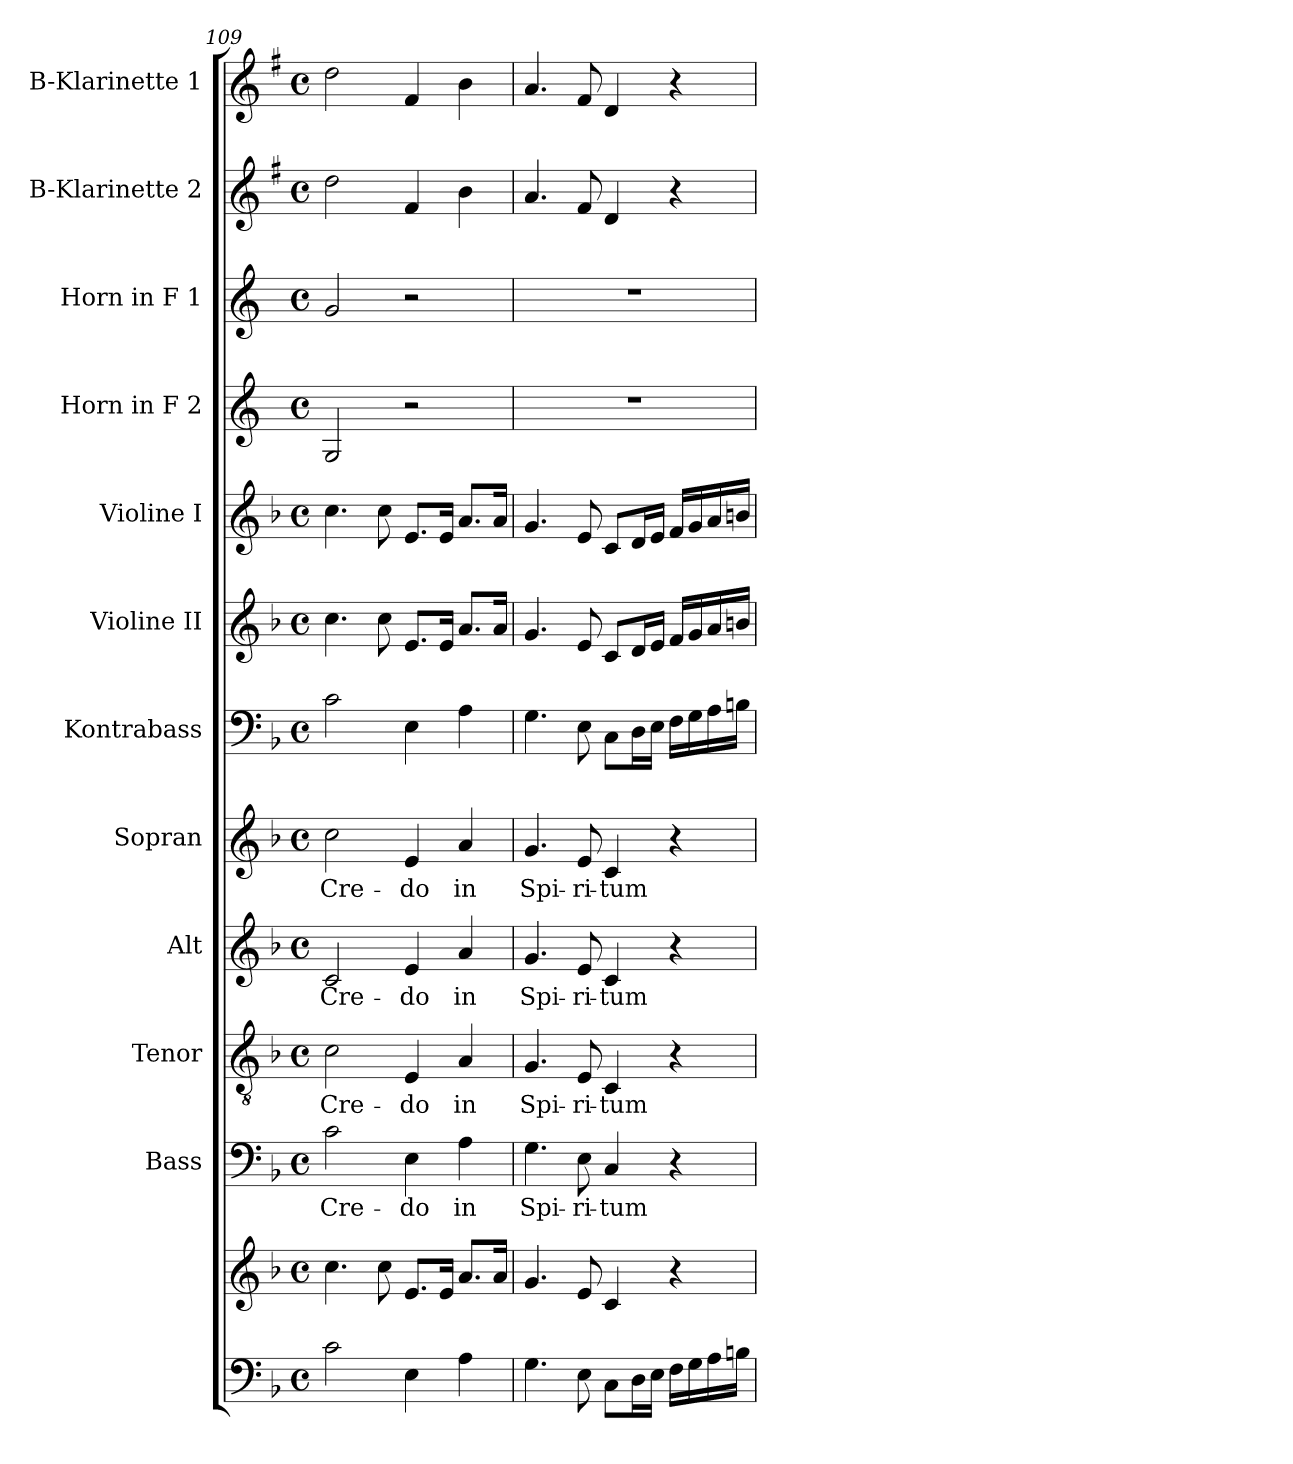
**kern	**kern	**kern	**text	**kern	**text	**kern	**text	**kern	**text	**kern	**kern	**kern	**kern	**kern	**kern	**kern
*part12	*part12	*part11	*part11	*part10	*part10	*part9	*part9	*part8	*part8	*part7	*part6	*part5	*part4	*part3	*part2	*part1
*staff13	*staff12	*staff11	*staff11	*staff10	*staff10	*staff9	*staff9	*staff8	*staff8	*staff7	*staff6	*staff5	*staff4	*staff3	*staff2	*staff1
*	*	*I"Bass	*	*I"Tenor	*	*I"Alt	*	*I"Sopran	*	*I"Kontrabass	*I"Violine II	*I"Violine I	*I"Horn in F 2	*I"Horn in F 1	*I"B-Klarinette 2	*I"B-Klarinette 1
*	*	*I'B.	*	*I'T.	*	*I'A.	*	*I'S.	*	*I'Kb.	*I'Vl. II	*I'Vl. I	*	*	*I'B Kl. 2	*I'B Kl. 1
!!LO:PB:g=z
*clefF4	*clefG2	*clefF4	*	*clefGv2	*	*clefG2	*	*clefG2	*	*clefF4	*clefG2	*clefG2	*clefG2	*clefG2	*clefG2	*clefG2
*	*	*	*	*	*	*	*	*	*	*ITrd7c12	*	*	*ITrd4c7	*ITrd4c7	*ITrd1c2	*ITrd1c2
*k[b-]	*k[b-]	*k[b-]	*	*k[b-]	*	*k[b-]	*	*k[b-]	*	*k[b-]	*k[b-]	*k[b-]	*k[b-]	*k[b-]	*k[b-]	*k[b-]
*F:	*F:	*F:	*	*F:	*	*F:	*	*F:	*	*F:	*F:	*F:	*F:	*F:	*F:	*F:
*M4/4	*M4/4	*M4/4	*	*M4/4	*	*M4/4	*	*M4/4	*	*M4/4	*M4/4	*M4/4	*M4/4	*M4/4	*M4/4	*M4/4
*met(c)	*met(c)	*met(c)	*	*met(c)	*	*met(c)	*	*met(c)	*	*met(c)	*met(c)	*met(c)	*met(c)	*met(c)	*met(c)	*met(c)
=109	=109	=109	=109	=109	=109	=109	=109	=109	=109	=109	=109	=109	=109	=109	=109	=109
!	!	!	!LO:LY:b	!	!LO:LY:b	!	!LO:LY:b	!	!LO:LY:b	!	!	!	!	!	!	!
2c\	4.cc\	2c\	Cre-	2c\	Cre-	2c/	Cre-	2cc\	Cre-	2C\	4.cc\	4.cc\	2C/	2c/	2cc\	2cc\
.	8cc\	.	.	.	.	.	.	.	.	.	8cc\	8cc\	.	.	.	.
!	!	!	!LO:LY:b	!	!LO:LY:b	!	!LO:LY:b	!	!LO:LY:b	!	!	!	!	!	!	!
4E\	8.e/L	4E\	-do	4E/	-do	4e/	-do	4e/	-do	4EE\	8.e/L	8.e/L	2r	2r	4e/	4e/
.	16e/Jk	.	.	.	.	.	.	.	.	.	16e/Jk	16e/Jk	.	.	.	.
!	!	!	!LO:LY:b	!	!LO:LY:b	!	!LO:LY:b	!	!LO:LY:b	!	!	!	!	!	!	!
4A\	8.a/L	4A\	in	4A/	in	4a/	in	4a/	in	4AA\	8.a/L	8.a/L	.	.	4a\	4a\
.	16a/Jk	.	.	.	.	.	.	.	.	.	16a/Jk	16a/Jk	.	.	.	.
=110	=110	=110	=110	=110	=110	=110	=110	=110	=110	=110	=110	=110	=110	=110	=110	=110
!	!	!	!LO:LY:b	!	!LO:LY:b	!	!LO:LY:b	!	!LO:LY:b	!	!	!	!	!	!	!
4.G\	4.g/	4.G\	Spi-	4.G/	Spi-	4.g/	Spi-	4.g/	Spi-	4.GG\	4.g/	4.g/	1r	1r	4.g/	4.g/
!	!	!	!LO:LY:b	!	!LO:LY:b	!	!LO:LY:b	!	!LO:LY:b	!	!	!	!	!	!	!
8E\	8e/	8E\	-ri-	8E/	-ri-	8e/	-ri-	8e/	-ri-	8EE\	8e/	8e/	.	.	8e/	8e/
!	!	!	!LO:LY:b	!	!LO:LY:b	!	!LO:LY:b	!	!LO:LY:b	!	!	!	!	!	!	!
8C\L	4c/	4C/	-tum	4C/	-tum	4c/	-tum	4c/	-tum	8CC\L	8c/L	8c/L	.	.	4c/	4c/
16D\L	.	.	.	.	.	.	.	.	.	16DD\L	16d/L	16d/L	.	.	.	.
16E\JJ	.	.	.	.	.	.	.	.	.	16EE\JJ	16e/JJ	16e/JJ	.	.	.	.
16F\LL	4r	4r	.	4r	.	4r	.	4r	.	16FF\LL	16f/LL	16f/LL	.	.	4r	4r
16G\	.	.	.	.	.	.	.	.	.	16GG\	16g/	16g/	.	.	.	.
16A\	.	.	.	.	.	.	.	.	.	16AA\	16a/	16a/	.	.	.	.
16Bn\JJ	.	.	.	.	.	.	.	.	.	16BBn\JJ	16bn/JJ	16bn/JJ	.	.	.	.
=	=	=	=	=	=	=	=	=	=	=	=	=	=	=	=	=
*-	*-	*-	*-	*-	*-	*-	*-	*-	*-	*-	*-	*-	*-	*-	*-	*-
